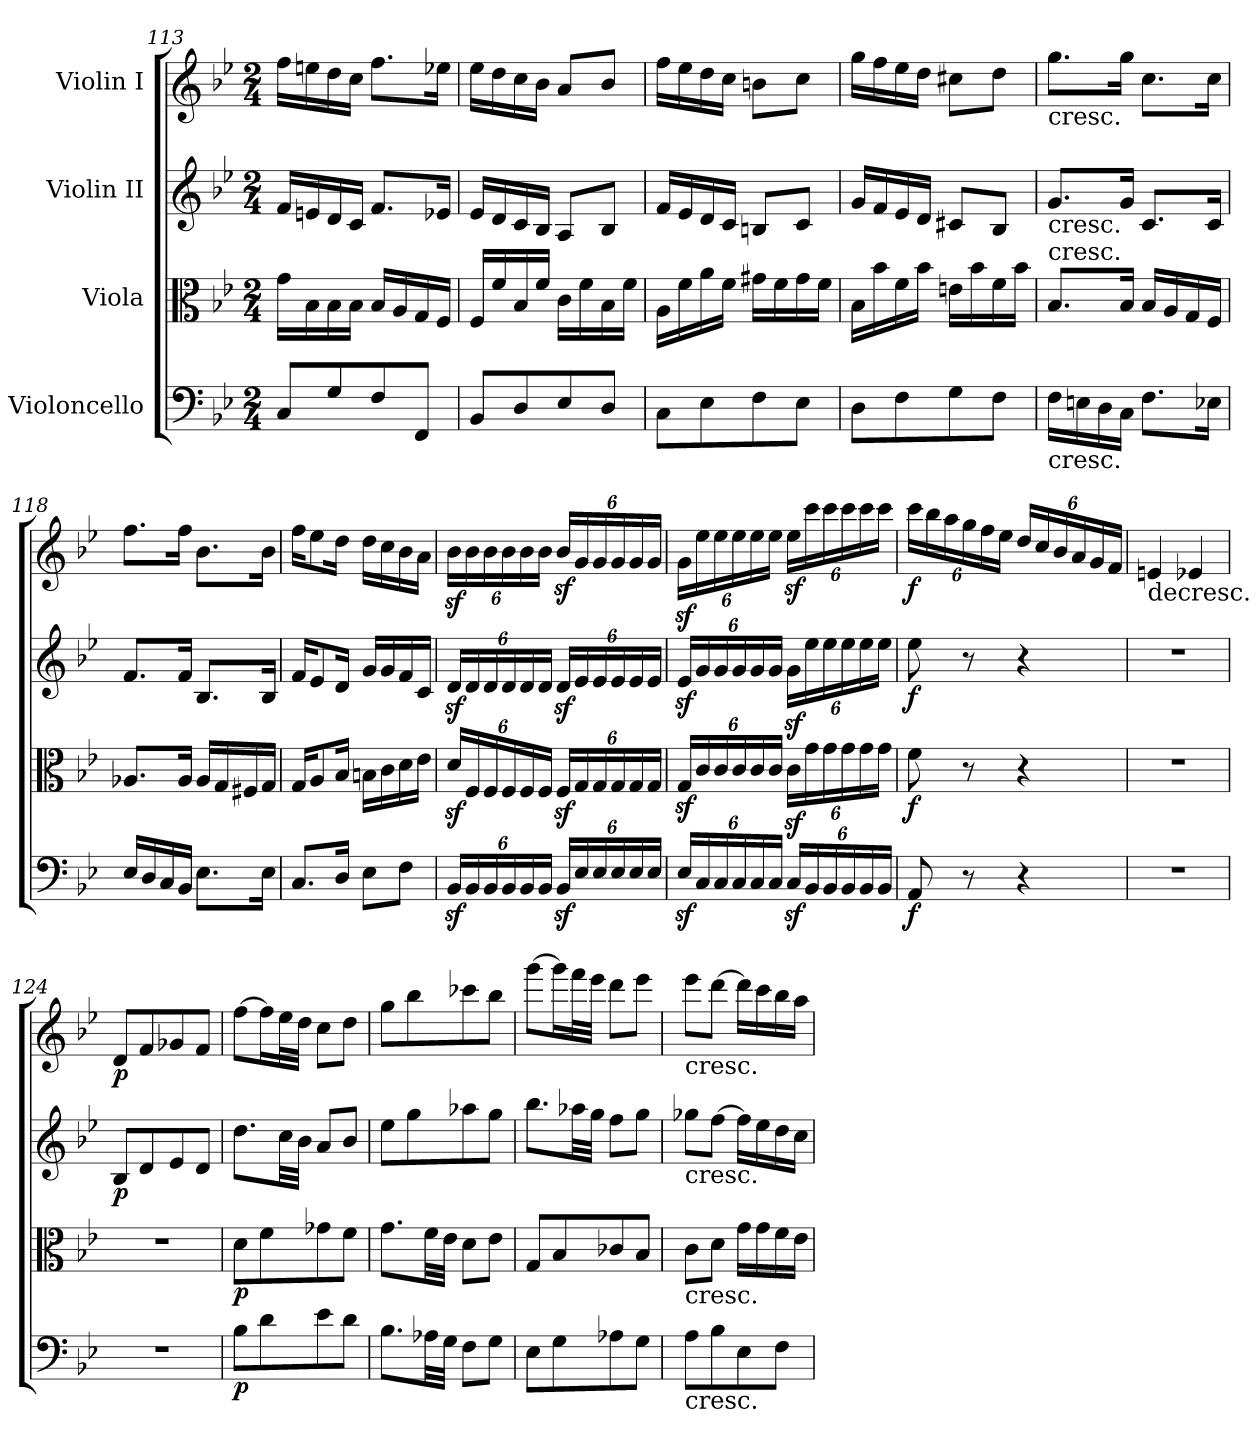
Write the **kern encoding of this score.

**kern	**dynam	**kern	**dynam	**kern	**dynam	**kern	**dynam
*part4	*part4	*part3	*part3	*part2	*part2	*part1	*part1
*staff4	*staff4	*staff3	*staff3	*staff2	*staff2	*staff1	*staff1
*I"Violoncello	*	*I"Viola	*	*I"Violin II	*	*I"Violin I	*
*clefF4	*	*clefC3	*	*clefG2	*	*clefG2	*
*k[b-e-]	*	*k[b-e-]	*	*k[b-e-]	*	*k[b-e-]	*
*M2/4	*	*M2/4	*	*M2/4	*	*M2/4	*
=113	=113	=113	=113	=113	=113	=113	=113
8C/L	.	16g\LL	.	16f/LL	.	16ff\LL	.
.	.	16B-\	.	16en/	.	16een\	.
8G/	.	16B-\	.	16d/	.	16dd\	.
.	.	16B-\JJ	.	16c/JJ	.	16cc\JJ	.
8F/	.	16B-/LL	.	8.f/L	.	8.ff\L	.
.	.	16A/	.	.	.	.	.
8FF/J	.	16G/	.	.	.	.	.
.	.	16F/JJ	.	16e-X/Jk	.	16ee-X\Jk	.
=114	=114	=114	=114	=114	=114	=114	=114
8BB-/L	.	16F/LL	.	16e-/LL	.	16ee-\LL	.
.	.	16f/	.	16d/	.	16dd\	.
8D/	.	16B-/	.	16c/	.	16cc\	.
.	.	16f/JJ	.	16B-/JJ	.	16b-\JJ	.
8E-/	.	16c\LL	.	8A/L	.	8a/L	.
.	.	16f\	.	.	.	.	.
8D/J	.	16B-\	.	8B-/J	.	8b-/J	.
.	.	16f\JJ	.	.	.	.	.
=115	=115	=115	=115	=115	=115	=115	=115
8C\L	.	16A\LL	.	16f/LL	.	16ff\LL	.
.	.	16f\	.	16e-/	.	16ee-\	.
8E-\	.	16a\	.	16d/	.	16dd\	.
.	.	16f\JJ	.	16c/JJ	.	16cc\JJ	.
8F\	.	16g#X\LL	.	8Bn/L	.	8bn\L	.
.	.	16f\	.	.	.	.	.
8E-\J	.	16g#\	.	8c/J	.	8cc\J	.
.	.	16f\JJ	.	.	.	.	.
=116	=116	=116	=116	=116	=116	=116	=116
8D\L	.	16B-\LL	.	16g/LL	.	16gg\LL	.
.	.	16b-\	.	16f/	.	16ff\	.
8F\	.	16f\	.	16e-/	.	16ee-\	.
.	.	16b-\JJ	.	16d/JJ	.	16dd\JJ	.
8G\	.	16en\LL	.	8c#X/L	.	8cc#X\L	.
.	.	16b-\	.	.	.	.	.
8F\J	.	16f\	.	8B-/J	.	8dd\J	.
.	.	16b-\JJ	.	.	.	.	.
=117	=117	=117	=117	=117	=117	=117	=117
!	!	!	!	!	!	!LO:TX:b:t=cresc.	!
!	!	!	!	!LO:TX:b:t=cresc.	!	!	!
!	!	!LO:TX:a:t=cresc.	!	!	!	!	!
!LO:TX:b:t=cresc.	!	!	!	!	!	!	!
16F\LL	.	8.B-/L	.	8.g/L	.	8.gg\L	.
16En\	.	.	.	.	.	.	.
16D\	.	.	.	.	.	.	.
16C\JJ	.	16B-/Jk	.	16g/Jk	.	16gg\Jk	.
8.F\L	.	16B-/LL	.	8.c/L	.	8.cc\L	.
.	.	16A/	.	.	.	.	.
.	.	16G/	.	.	.	.	.
16E-X\Jk	.	16F/JJ	.	16c/Jk	.	16cc\Jk	.
=118	=118	=118	=118	=118	=118	=118	=118
16E-/LL	.	8.A-X/L	.	8.f/L	.	8.ff\L	.
16D/	.	.	.	.	.	.	.
16C/	.	.	.	.	.	.	.
16BB-/JJ	.	16A-/Jk	.	16f/Jk	.	16ff\Jk	.
8.E-\L	.	16A-/LL	.	8.B-/L	.	8.b-\L	.
.	.	16G/	.	.	.	.	.
.	.	16F#X/	.	.	.	.	.
16E-\Jk	.	16G/JJ	.	16B-/Jk	.	16b-\Jk	.
=119	=119	=119	=119	=119	=119	=119	=119
8.C/L	.	16G/KL	.	16f/KL	.	16ff\KL	.
.	.	8A/	.	8e-/	.	8ee-\	.
16D/Jk	.	16B-/Jk	.	16d/Jk	.	16dd\Jk	.
8E-\L	.	16Bn\LL	.	16g/LL	.	16dd\LL	.
.	.	16c\	.	16g/	.	16cc\	.
8F\J	.	16d\	.	16f/	.	16b-\	.
.	.	16e-\JJ	.	16c/JJ	.	16a\JJ	.
=120	=120	=120	=120	=120	=120	=120	=120
*Xbrackettup	*	*Xbrackettup	*	*Xbrackettup	*	*Xbrackettup	*
24BB-z</LL	.	24dz</LL	.	24dz</LL	.	24b-z<\LL	.
24BB-/	.	24F/	.	24d/	.	24b-\	.
24BB-/	.	24F/	.	24d/	.	24b-\	.
24BB-/	.	24F/	.	24d/	.	24b-\	.
24BB-/	.	24F/	.	24d/	.	24b-\	.
24BB-/JJ	.	24F/JJ	.	24d/JJ	.	24b-\JJ	.
24BB-z</LL	.	24Fz</LL	.	24dz</LL	.	24b-z</LL	.
24E-/	.	24G/	.	24e-/	.	24g/	.
24E-/	.	24G/	.	24e-/	.	24g/	.
24E-/	.	24G/	.	24e-/	.	24g/	.
24E-/	.	24G/	.	24e-/	.	24g/	.
24E-/JJ	.	24G/JJ	.	24e-/JJ	.	24g/JJ	.
=121	=121	=121	=121	=121	=121	=121	=121
24E-z</LL	.	24Gz</LL	.	24e-z</LL	.	24gz<\LL	.
24C/	.	24c/	.	24g/	.	24ee-\	.
24C/	.	24c/	.	24g/	.	24ee-\	.
24C/	.	24c/	.	24g/	.	24ee-\	.
24C/	.	24c/	.	24g/	.	24ee-\	.
24C/JJ	.	24c/JJ	.	24g/JJ	.	24ee-\JJ	.
24Cz</LL	.	24cz<\LL	.	24gz<\LL	.	24ee-z<\LL	.
24BB-/	.	24g\	.	24ee-\	.	24ccc\	.
24BB-/	.	24g\	.	24ee-\	.	24ccc\	.
24BB-/	.	24g\	.	24ee-\	.	24ccc\	.
24BB-/	.	24g\	.	24ee-\	.	24ccc\	.
24BB-/JJ	.	24g\JJ	.	24ee-\JJ	.	24ccc\JJ	.
=122	=122	=122	=122	=122	=122	=122	=122
!	!LO:DY:b	!	!LO:DY:b	!	!LO:DY:b	!	!LO:DY:b
8AA/	f	8f\	f	8ee-\	f	24ccc\LL	f
.	.	.	.	.	.	24bb-\	.
.	.	.	.	.	.	24aa\	.
8r	.	8r	.	8r	.	24gg\	.
.	.	.	.	.	.	24ff\	.
.	.	.	.	.	.	24ee-\JJ	.
4r	.	4r	.	4r	.	24dd/LL	.
.	.	.	.	.	.	24cc/	.
.	.	.	.	.	.	24b-/	.
.	.	.	.	.	.	24a/	.
.	.	.	.	.	.	24g/	.
.	.	.	.	.	.	24f/JJ	.
=123	=123	=123	=123	=123	=123	=123	=123
!	!	!	!	!	!	!LO:TX:b:t=decresc.	!
2r	.	2r	.	2r	.	4en/	.
.	.	.	.	.	.	4e-X/	.
=124	=124	=124	=124	=124	=124	=124	=124
!	!	!	!	!	!LO:DY:b	!	!LO:DY:b
2r	.	2r	.	8B-/L	p	8d/L	p
.	.	.	.	8d/	.	8f/	.
.	.	.	.	8e-/	.	8g-X/	.
.	.	.	.	8d/J	.	8f/J	.
=125	=125	=125	=125	=125	=125	=125	=125
!	!LO:DY:b	!	!LO:DY:b	!	!	!	!
8B-\L	p	8d\L	p	8.dd\L	.	[8ff\L	.
8d\	.	8f\	.	.	.	16ff\L]	.
.	.	.	.	32cc\LL	.	32ee-\L	.
.	.	.	.	32b-\JJJ	.	32dd\JJJ	.
8e-\	.	8g-X\	.	8a/L	.	8cc\L	.
8d\J	.	8f\J	.	8b-/J	.	8dd\J	.
=126	=126	=126	=126	=126	=126	=126	=126
8.B-\L	.	8.g\L	.	8ee-\L	.	8gg\L	.
.	.	.	.	8gg\	.	8bb-\	.
32A-X\LL	.	32f\LL	.	.	.	.	.
32G\JJJ	.	32e-\JJJ	.	.	.	.	.
8F\L	.	8d\L	.	8aa-X\	.	8ccc-X\	.
8G\J	.	8e-\J	.	8gg\J	.	8bb-\J	.
=127	=127	=127	=127	=127	=127	=127	=127
8E-\L	.	8G/L	.	8.bb-\L	.	[8ggg\L	.
8G\	.	8B-/	.	.	.	16ggg\L]	.
.	.	.	.	32aa-X\LL	.	32fff\L	.
.	.	.	.	32gg\JJJ	.	32eee-\JJJ	.
8A-X\	.	8c-X/	.	8ff\L	.	8ddd\L	.
8G\J	.	8B-/J	.	8gg\J	.	8eee-\J	.
=128	=128	=128	=128	=128	=128	=128	=128
!	!	!	!	!	!	!LO:TX:b:t=cresc.	!
!	!	!	!	!LO:TX:b:t=cresc.	!	!	!
!	!	!LO:TX:b:t=cresc.	!	!	!	!	!
!LO:TX:b:t=cresc.	!	!	!	!	!	!	!
8A\L	.	8c\L	.	8gg-X\L	.	8eee-\L	.
8B-\	.	8d\J	.	[8ff\J	.	[8ddd\J	.
8E-\	.	16g\LL	.	16ff\LL]	.	16ddd\LL]	.
.	.	16g\	.	16ee-\	.	16ccc\	.
8F\J	.	16f\	.	16dd\	.	16bb-\	.
.	.	16e-\JJ	.	16cc\JJ	.	16aa\JJ	.
=	=	=	=	=	=	=	=
*-	*-	*-	*-	*-	*-	*-	*-
